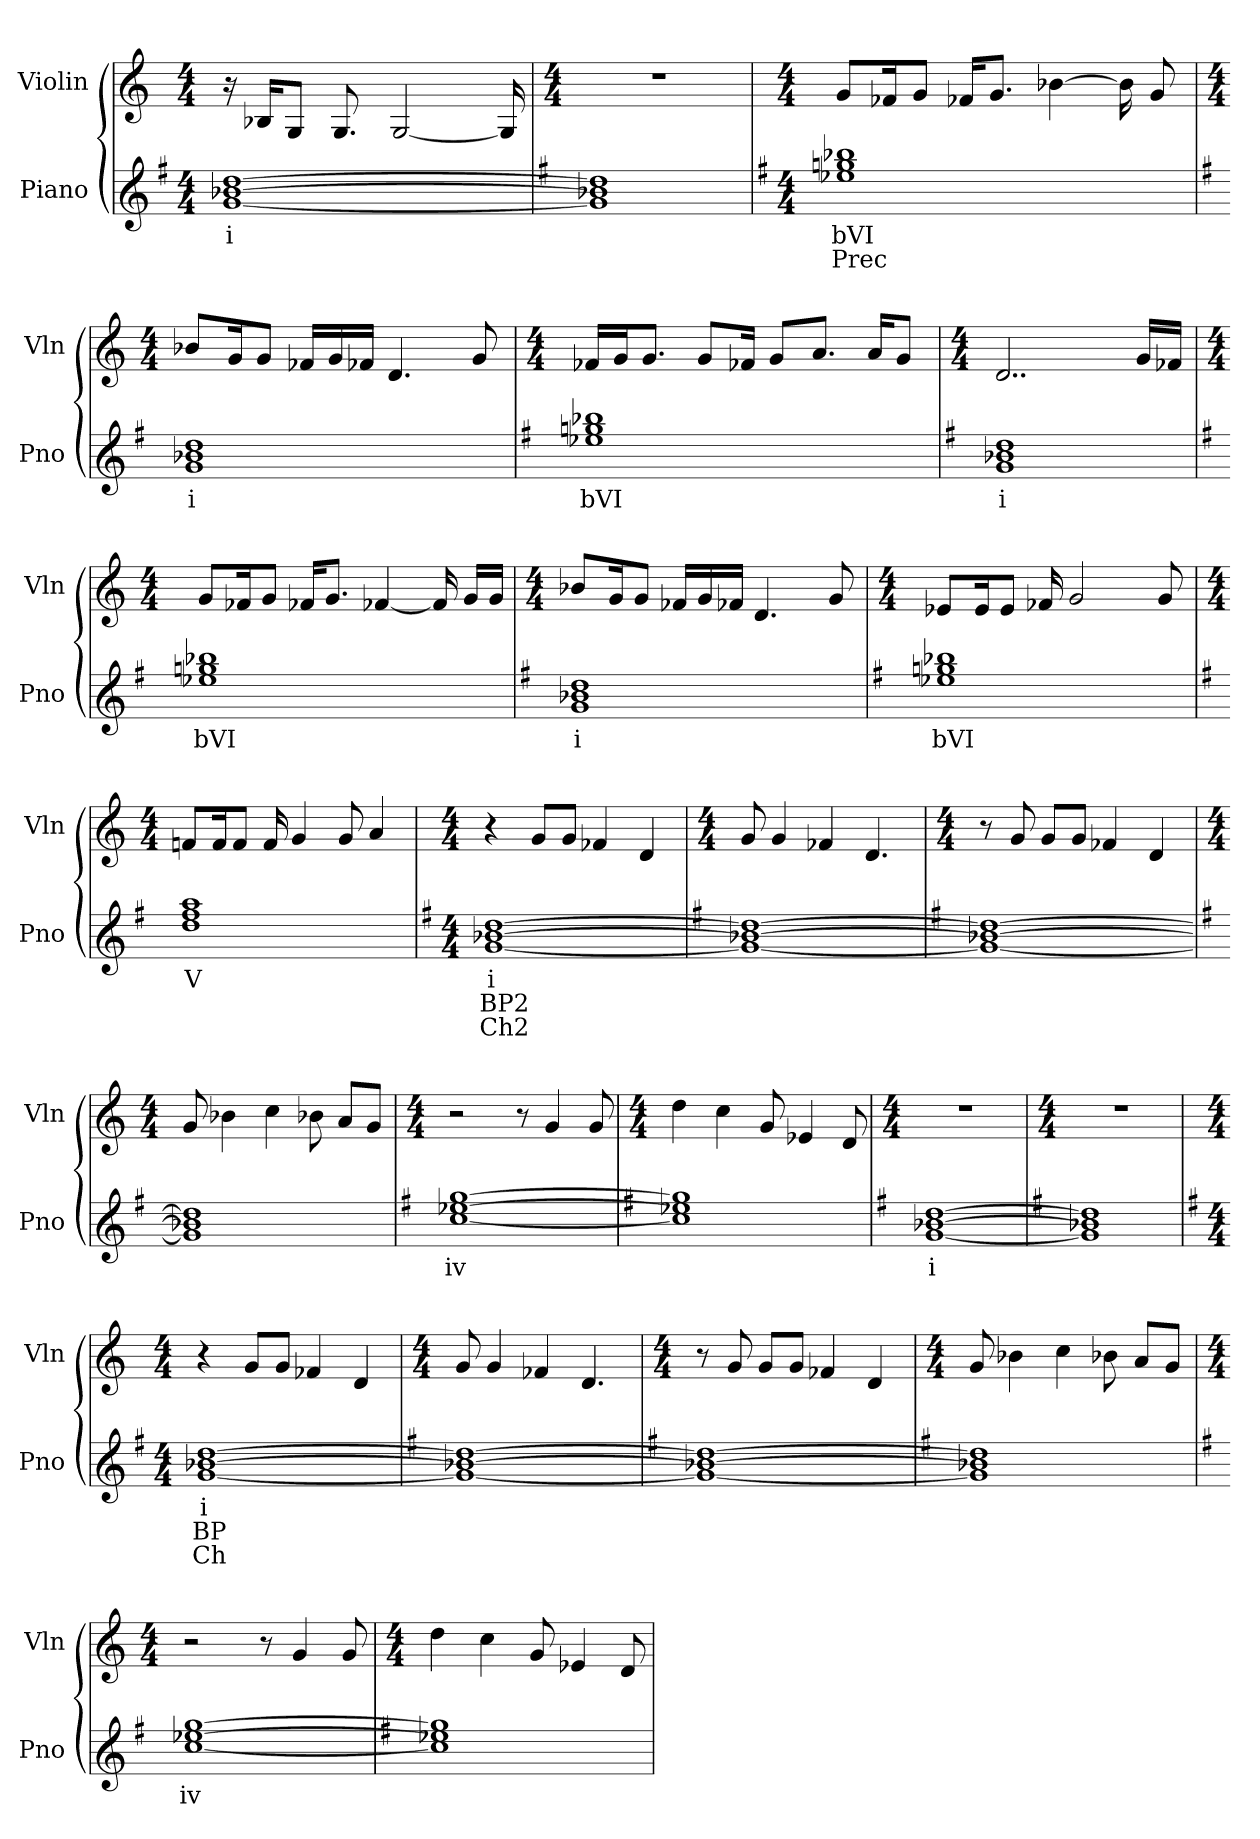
**kern	**text	**text	**text	**kern
*part2	*part2	*part2	*part2	*part1
*staff2	*staff2	*staff2	*staff2	*staff1
*I"Piano	*	*	*	*I"Violin
*I'Pno	*	*	*	*I'Vln
*k[f#]	*	*	*	*
*G:	*	*	*	*
*M4/4	*	*	*	*M4/4
=	=	=	=	=
[1g [1b-X [1dd	i	.	.	16r
.	.	.	.	16B-XKL
.	.	.	.	8GJ
.	.	.	.	8.G
.	.	.	.	[2G
.	.	.	.	16G]
=	=	=	=	=
*k[f#]	*	*	*	*
*G:	*	*	*	*
*	*	*	*	*M4/4
1g] 1b-X] 1dd]	.	.	.	1r
=	=	=	=	=
*k[f#]	*	*	*	*
*G:	*	*	*	*
*M4/4	*	*	*	*M4/4
1ee-X 1ggn 1bb-X	bVI	Prec	.	8gL
.	.	.	.	16f-XK
.	.	.	.	8gJ
.	.	.	.	16f-XKL
.	.	.	.	8.gJ
.	.	.	.	[4b-X
.	.	.	.	16b-]
.	.	.	.	8g
=	=	=	=	=
*k[f#]	*	*	*	*
*G:	*	*	*	*
*	*	*	*	*M4/4
1g 1b-X 1dd	i	.	.	8b-XL
.	.	.	.	16gK
.	.	.	.	8gJ
.	.	.	.	16f-XLL
.	.	.	.	16g
.	.	.	.	16f-XJJ
.	.	.	.	4.d
.	.	.	.	8g
=	=	=	=	=
*k[f#]	*	*	*	*
*G:	*	*	*	*
*	*	*	*	*M4/4
1ee-X 1ggn 1bb-X	bVI	.	.	16f-XLL
.	.	.	.	16gJ
.	.	.	.	8.gJ
.	.	.	.	8gL
.	.	.	.	16f-XJk
.	.	.	.	8gL
.	.	.	.	8.aJ
.	.	.	.	16aKL
.	.	.	.	8gJ
=	=	=	=	=
*k[f#]	*	*	*	*
*G:	*	*	*	*
*	*	*	*	*M4/4
1g 1b-X 1dd	i	.	.	2..d
.	.	.	.	16gLL
.	.	.	.	16f-XJJ
=	=	=	=	=
*k[f#]	*	*	*	*
*G:	*	*	*	*
*	*	*	*	*M4/4
1ee-X 1ggn 1bb-X	bVI	.	.	8gL
.	.	.	.	16f-XK
.	.	.	.	8gJ
.	.	.	.	16f-XKL
.	.	.	.	8.gJ
.	.	.	.	[4f-X
.	.	.	.	16f-]
.	.	.	.	16gLL
.	.	.	.	16gJJ
=	=	=	=	=
*k[f#]	*	*	*	*
*G:	*	*	*	*
*	*	*	*	*M4/4
1g 1b-X 1dd	i	.	.	8b-XL
.	.	.	.	16gK
.	.	.	.	8gJ
.	.	.	.	16f-XLL
.	.	.	.	16g
.	.	.	.	16f-XJJ
.	.	.	.	4.d
.	.	.	.	8g
=	=	=	=	=
*k[f#]	*	*	*	*
*G:	*	*	*	*
*	*	*	*	*M4/4
1ee-X 1ggn 1bb-X	bVI	.	.	8e-XL
.	.	.	.	16e-K
.	.	.	.	8e-J
.	.	.	.	16f-X
.	.	.	.	2g
.	.	.	.	8g
=	=	=	=	=
*k[f#]	*	*	*	*
*G:	*	*	*	*
*	*	*	*	*M4/4
1dd 1ff# 1aa	V	.	.	8fnL
.	.	.	.	16fK
.	.	.	.	8fJ
.	.	.	.	16f
.	.	.	.	4g
.	.	.	.	8g
.	.	.	.	4a
=	=	=	=	=
*k[f#]	*	*	*	*
*G:	*	*	*	*
*M4/4	*	*	*	*M4/4
[1g [1b-X [1dd	i	BP2	Ch2	4r
.	.	.	.	8gL
.	.	.	.	8gJ
.	.	.	.	4f-X
.	.	.	.	4d
=	=	=	=	=
*k[f#]	*	*	*	*
*G:	*	*	*	*
*	*	*	*	*M4/4
1g_ 1b-X_ 1dd_	.	.	.	8g
.	.	.	.	4g
.	.	.	.	4f-X
.	.	.	.	4.d
=	=	=	=	=
*k[f#]	*	*	*	*
*G:	*	*	*	*
*	*	*	*	*M4/4
1g_ 1b-X_ 1dd_	.	.	.	8r
.	.	.	.	8g
.	.	.	.	8gL
.	.	.	.	8gJ
.	.	.	.	4f-X
.	.	.	.	4d
=	=	=	=	=
*k[f#]	*	*	*	*
*G:	*	*	*	*
*	*	*	*	*M4/4
1g] 1b-X] 1dd]	.	.	.	8g
.	.	.	.	4b-X
.	.	.	.	4cc
.	.	.	.	8b-X
.	.	.	.	8aL
.	.	.	.	8gJ
=	=	=	=	=
*k[f#]	*	*	*	*
*G:	*	*	*	*
*	*	*	*	*M4/4
[1cc [1ee-X [1gg	iv	.	.	2r
.	.	.	.	8r
.	.	.	.	4g
.	.	.	.	8g
=	=	=	=	=
*k[f#]	*	*	*	*
*G:	*	*	*	*
*	*	*	*	*M4/4
1cc] 1ee-X] 1gg]	.	.	.	4dd
.	.	.	.	4cc
.	.	.	.	8g
.	.	.	.	4e-X
.	.	.	.	8d
=	=	=	=	=
*k[f#]	*	*	*	*
*G:	*	*	*	*
*	*	*	*	*M4/4
[1g [1b-X [1dd	i	.	.	1r
=	=	=	=	=
*k[f#]	*	*	*	*
*G:	*	*	*	*
*	*	*	*	*M4/4
1g] 1b-X] 1dd]	.	.	.	1r
=	=	=	=	=
*k[f#]	*	*	*	*
*G:	*	*	*	*
*M4/4	*	*	*	*M4/4
[1g [1b-X [1dd	i	BP	Ch	4r
.	.	.	.	8gL
.	.	.	.	8gJ
.	.	.	.	4f-X
.	.	.	.	4d
=	=	=	=	=
*k[f#]	*	*	*	*
*G:	*	*	*	*
*	*	*	*	*M4/4
1g_ 1b-X_ 1dd_	.	.	.	8g
.	.	.	.	4g
.	.	.	.	4f-X
.	.	.	.	4.d
=	=	=	=	=
*k[f#]	*	*	*	*
*G:	*	*	*	*
*	*	*	*	*M4/4
1g_ 1b-X_ 1dd_	.	.	.	8r
.	.	.	.	8g
.	.	.	.	8gL
.	.	.	.	8gJ
.	.	.	.	4f-X
.	.	.	.	4d
=	=	=	=	=
*k[f#]	*	*	*	*
*G:	*	*	*	*
*	*	*	*	*M4/4
1g] 1b-X] 1dd]	.	.	.	8g
.	.	.	.	4b-X
.	.	.	.	4cc
.	.	.	.	8b-X
.	.	.	.	8aL
.	.	.	.	8gJ
=	=	=	=	=
*k[f#]	*	*	*	*
*G:	*	*	*	*
*	*	*	*	*M4/4
[1cc [1ee-X [1gg	iv	.	.	2r
.	.	.	.	8r
.	.	.	.	4g
.	.	.	.	8g
=	=	=	=	=
*k[f#]	*	*	*	*
*G:	*	*	*	*
*	*	*	*	*M4/4
1cc] 1ee-X] 1gg]	.	.	.	4dd
.	.	.	.	4cc
.	.	.	.	8g
.	.	.	.	4e-X
.	.	.	.	8d
=	=	=	=	=
*-	*-	*-	*-	*-
